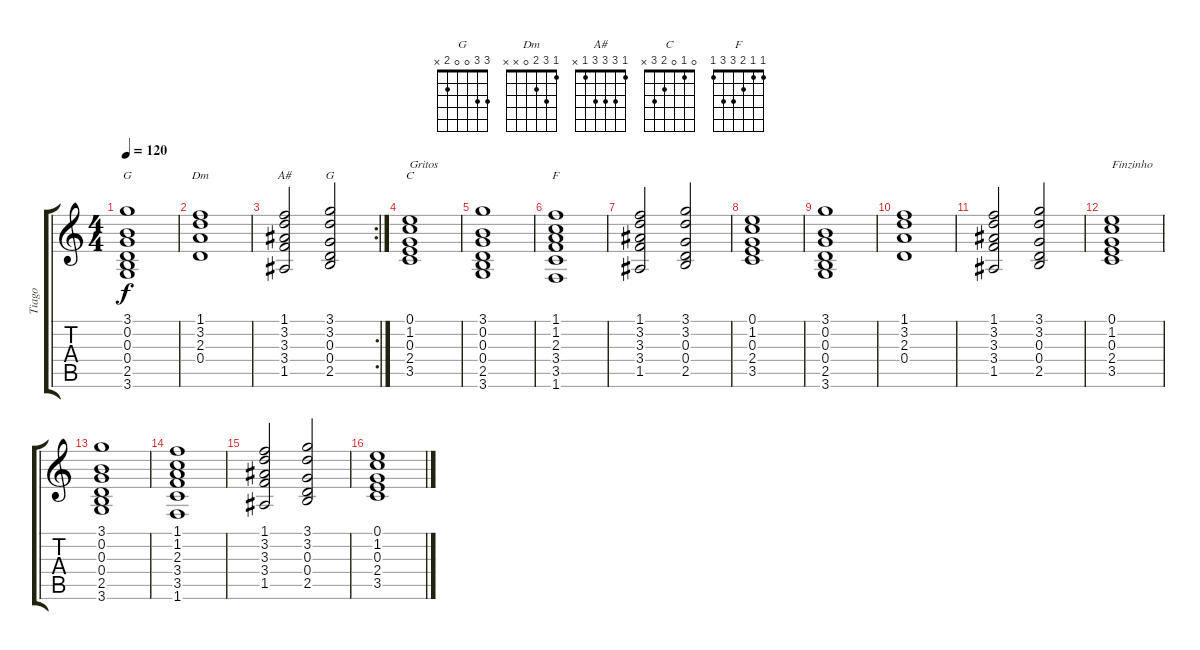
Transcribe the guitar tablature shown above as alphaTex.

\track ("Tiago" "Tiago") {instrument overdrivenguitar}
\staff {score tabs}
\tuning (E4 B3 G3 D3 A2 E2) {hide}
\chord ("G" 3 0 0 0 2 3)
\chord ("Dm" 1 3 2 0 x x)
\chord ("A#" 1 3 3 3 1 x)
\chord ("G" 3 3 0 0 2 x)
\chord ("C" 0 1 0 2 3 x)
\chord ("F" 1 1 2 3 3 1)
\ts (4 4)
\tempo 120
\clef g2
\ks c
(3.1 0.2 0.3 0.4 2.5 3.6).1{ch "G" dy f} |
(1.1 3.2 2.3 0.4).1{ch "Dm"} |
\rc 2
(1.1 3.2 3.3 3.4 1.5).2{ch "A#"} (3.1 3.2 0.3 0.4 2.5).2{ch "G"} |
(0.1 1.2 0.3 2.4 3.5).1{ch "C" txt "Gritos"} |
(3.1 0.2 0.3 0.4 2.5 3.6).1 |
(1.1 1.2 2.3 3.4 3.5 1.6).1{ch "F"} |
(1.1 3.2 3.3 3.4 1.5).2 (3.1 3.2 0.3 0.4 2.5).2 |
(0.1 1.2 0.3 2.4 3.5).1 |
(3.1 0.2 0.3 0.4 2.5 3.6).1 |
(1.1 3.2 2.3 0.4).1 |
(1.1 3.2 3.3 3.4 1.5).2 (3.1 3.2 0.3 0.4 2.5).2 |
(0.1 1.2 0.3 2.4 3.5).1{txt "Finzinho"} |
(3.1 0.2 0.3 0.4 2.5 3.6).1 |
(1.1 1.2 2.3 3.4 3.5 1.6).1 |
(1.1 3.2 3.3 3.4 1.5).2 (3.1 3.2 0.3 0.4 2.5).2 |
(0.1 1.2 0.3 2.4 3.5).1
